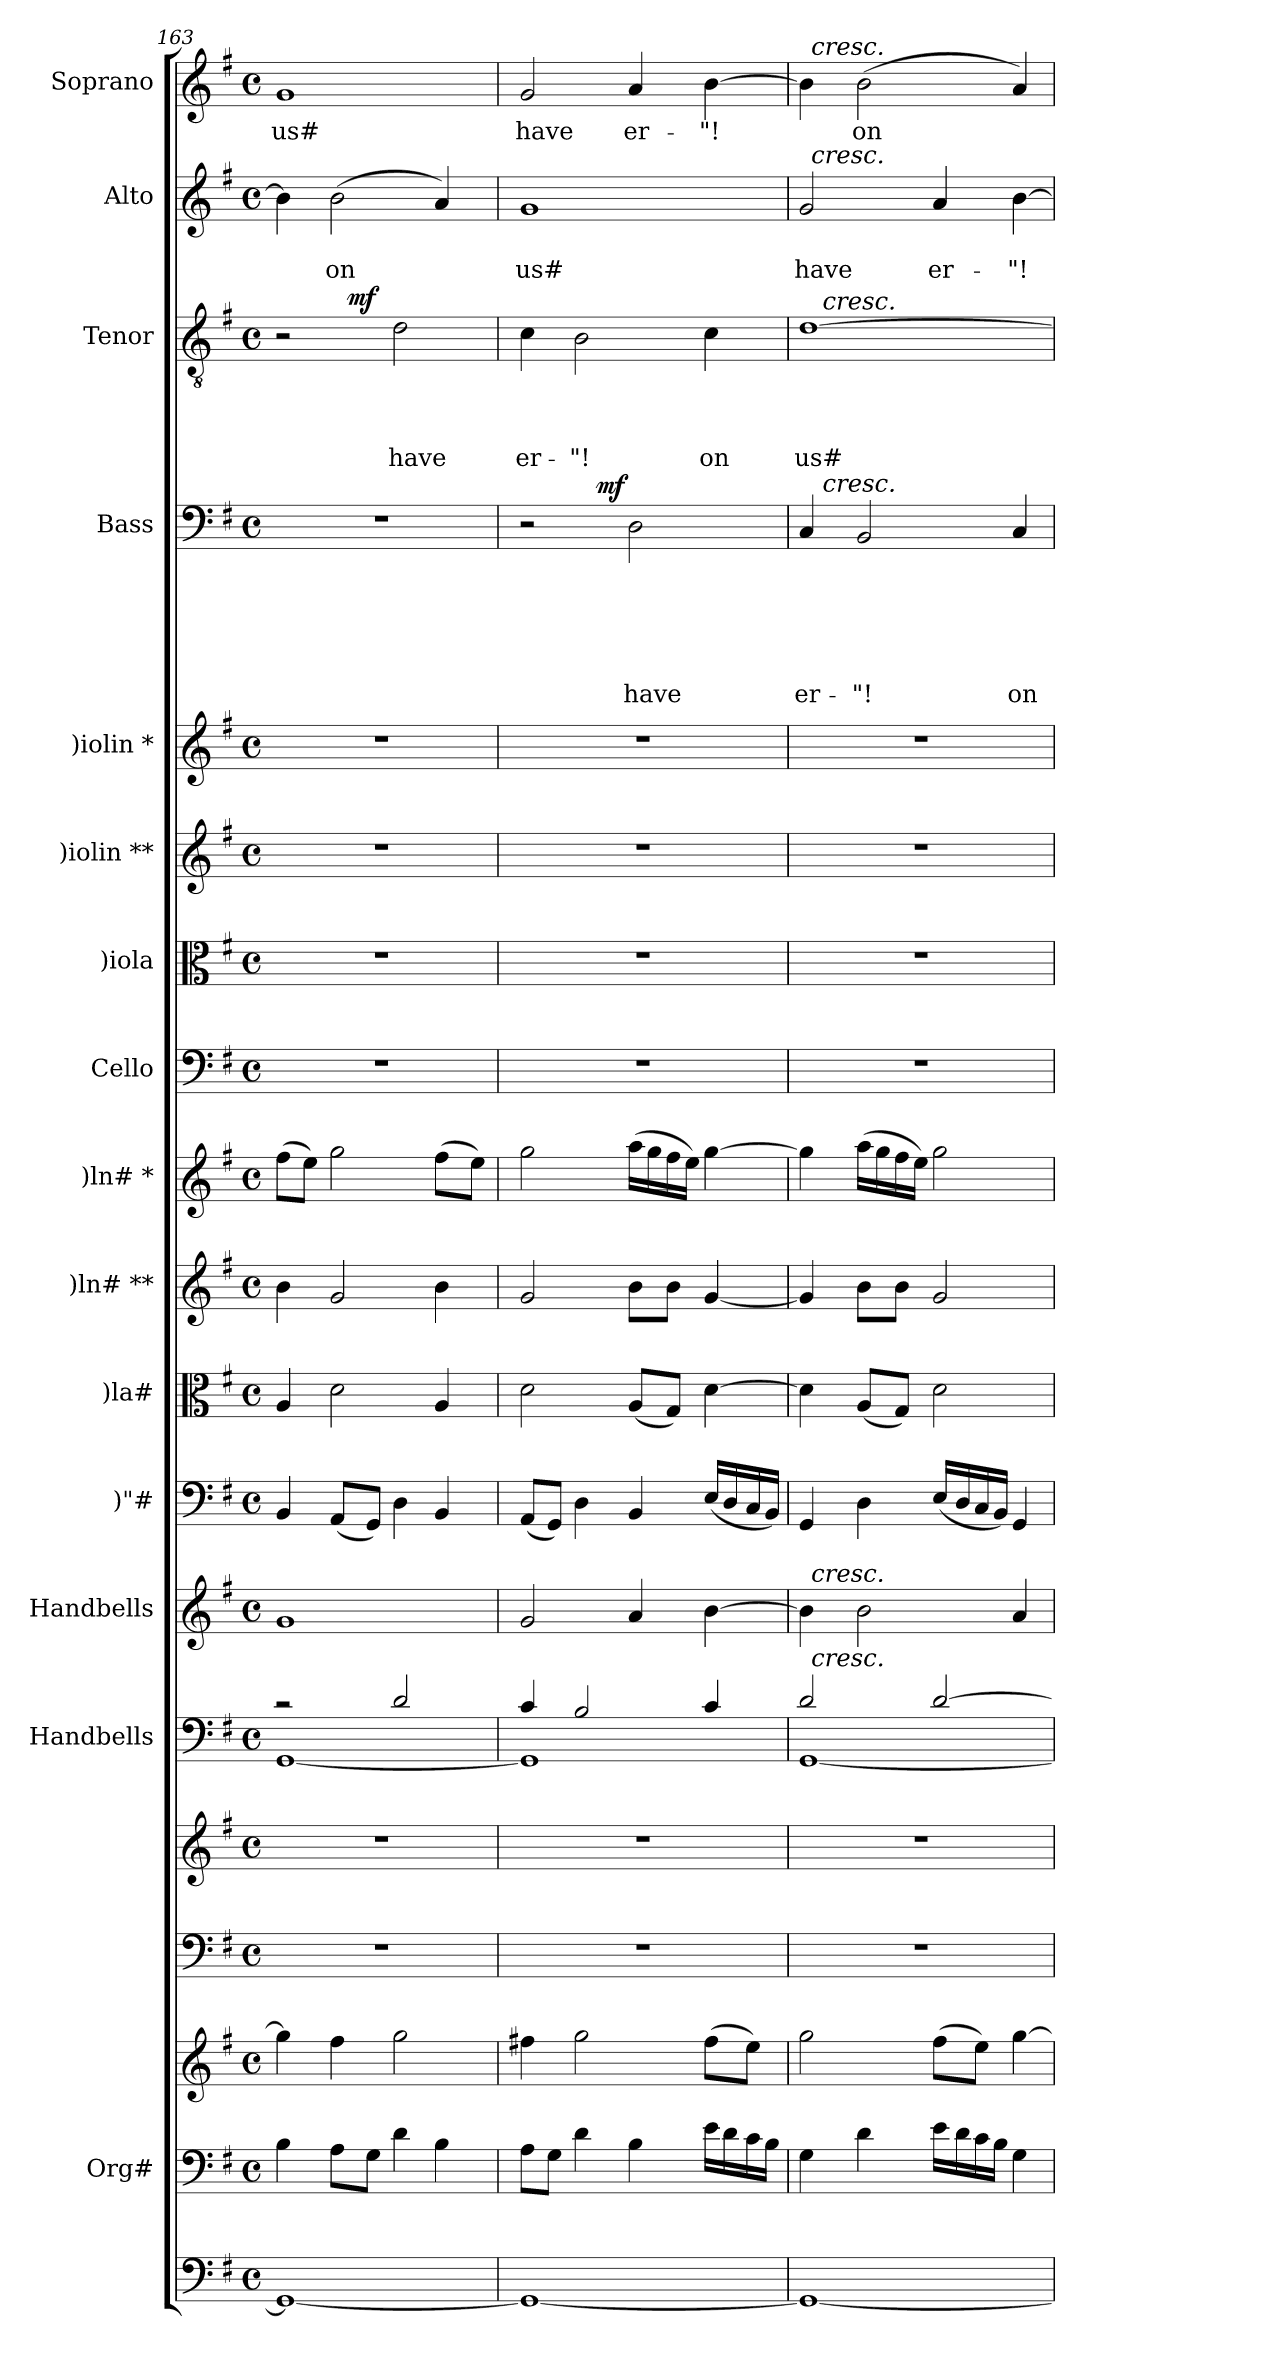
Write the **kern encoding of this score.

**kern	**kern	**kern	**kern	**kern	**kern	**kern	**kern	**kern	**kern	**kern	**kern	**kern	**kern	**kern	**kern	**text	**text	**text	**text	**text	**text	**dynam	**kern	**text	**text	**text	**text	**dynam	**kern	**text	**text	**kern	**text
*part18	*part17	*part17	*part16	*part15	*part14	*part13	*part12	*part11	*part10	*part9	*part8	*part7	*part6	*part5	*part4	*part4	*part4	*part4	*part4	*part4	*part4	*part4	*part3	*part3	*part3	*part3	*part3	*part3	*part2	*part2	*part2	*part1	*part1
*staff19	*staff18	*staff17	*staff16	*staff15	*staff14	*staff13	*staff12	*staff11	*staff10	*staff9	*staff8	*staff7	*staff6	*staff5	*staff4	*staff4	*staff4	*staff4	*staff4	*staff4	*staff4	*staff4	*staff3	*staff3	*staff3	*staff3	*staff3	*staff3	*staff2	*staff2	*staff2	*staff1	*staff1
*	*I"Org#	*	*	*	*I"Handbells	*I"Handbells	*I")"#	*I")la#	*I")ln# **	*I")ln# *	*I"Cello	*I")iola	*I")iolin **	*I")iolin *	*I"Bass	*	*	*	*	*	*	*	*I"Tenor	*	*	*	*	*	*I"Alto	*	*	*I"Soprano	*
*	*	*	*	*	*	*	*	*I')la#	*I')ln# **	*I')ln# *	*	*	*	*	*I'B	*	*	*	*	*	*	*	*I'T	*	*	*	*	*	*I'A	*	*	*I'S	*
*clefF4	*clefF4	*clefG2	*clefF4	*clefG2	*clefF4	*clefG2	*clefF4	*clefC3	*clefG2	*clefG2	*clefF4	*clefC3	*clefG2	*clefG2	*clefF4	*	*	*	*	*	*	*	*clefGv2	*	*	*	*	*	*clefG2	*	*	*clefG2	*
*k[f#]	*k[f#]	*k[f#]	*k[f#]	*k[f#]	*k[f#]	*k[f#]	*k[f#]	*k[f#]	*k[f#]	*k[f#]	*k[f#]	*k[f#]	*k[f#]	*k[f#]	*k[f#]	*	*	*	*	*	*	*	*k[f#]	*	*	*	*	*	*k[f#]	*	*	*k[f#]	*
*G:	*G:	*G:	*G:	*G:	*G:	*G:	*G:	*G:	*G:	*G:	*G:	*G:	*G:	*G:	*G:	*	*	*	*	*	*	*	*G:	*	*	*	*	*	*G:	*	*	*G:	*
*M4/4	*M4/4	*M4/4	*M4/4	*M4/4	*M4/4	*M4/4	*M4/4	*M4/4	*M4/4	*M4/4	*M4/4	*M4/4	*M4/4	*M4/4	*M4/4	*	*	*	*	*	*	*	*M4/4	*	*	*	*	*	*M4/4	*	*	*M4/4	*
*met(c)	*met(c)	*met(c)	*met(c)	*met(c)	*met(c)	*met(c)	*met(c)	*met(c)	*met(c)	*met(c)	*met(c)	*met(c)	*met(c)	*met(c)	*met(c)	*	*	*	*	*	*	*	*met(c)	*	*	*	*	*	*met(c)	*	*	*met(c)	*
=163	=163	=163	=163	=163	=163	=163	=163	=163	=163	=163	=163	=163	=163	=163	=163	=163	=163	=163	=163	=163	=163	=163	=163	=163	=163	=163	=163	=163	=163	=163	=163	=163	=163
*	*	*	*	*	*^	*	*	*	*	*	*	*	*	*	*	*	*	*	*	*	*	*	*	*	*	*	*	*	*	*	*	*	*
!	!	!	!	!	!	!	!	!	!	!	!	!	!	!	!	!	!	!	!	!	!	!	!	!	!	!	!	!	!	!	!	!	!	!LO:LY:b
*	*	*	*	*	*	*	*	*	*	*	*	*	*	*	*	*	*	*	*	*	*	*	*	*^	*	*	*	*	*	*	*	*	*	*
1GG_	4B\	4gg\]	1r	1r	2rc	[<1GG	1g	4BB/	4A/	4b\	(>8ff#\L	1r	1r	1r	1r	1r	.	.	.	.	.	.	.	2r	4ryy	.	.	.	.	.	4b\]	.	.	1g	us#
.	.	.	.	.	.	.	.	.	.	.	8ee\J)	.	.	.	.	.	.	.	.	.	.	.	.	.	.	.	.	.	.	.	.	.	.	.	.
!	!	!	!	!	!	!	!	!	!	!	!	!	!	!	!	!	!	!	!	!	!	!	!	!	!	!	!	!	!	!	!	!	!LO:LY:b	!	!
.	8A\L	4ff#\	.	.	.	.	.	(<8AA/L	2d\	2g/	2gg\	.	.	.	.	.	.	.	.	.	.	.	.	.	16ryy	.	.	.	.	.	(>2b\	.	on	.	.
!	!	!	!	!	!	!	!	!	!	!	!	!	!	!	!	!	!	!	!	!	!	!	!	!	!	!	!	!	!	!LO:DY:a	!	!	!	!	!
.	.	.	.	.	.	.	.	.	.	.	.	.	.	.	.	.	.	.	.	.	.	.	.	.	2ryy	.	.	.	.	mf	.	.	.	.	.
.	8G\J	.	.	.	.	.	.	8GG/J)	.	.	.	.	.	.	.	.	.	.	.	.	.	.	.	.	.	.	.	.	.	.	.	.	.	.	.
!	!	!	!	!	!	!	!	!	!	!	!	!	!	!	!	!	!	!	!	!	!	!	!	!	!	!	!	!	!LO:LY:b	!	!	!	!	!	!
.	4d\	2gg\	.	.	2d/	.	.	4D\	.	.	.	.	.	.	.	.	.	.	.	.	.	.	.	2d\	.	.	.	.	have	.	.	.	.	.	.
.	4B\	.	.	.	.	.	.	4BB/	4A/	4b\	(>8ff#\L	.	.	.	.	.	.	.	.	.	.	.	.	.	.	.	.	.	.	.	4a/)	.	.	.	.
.	.	.	.	.	.	.	.	.	.	.	.	.	.	.	.	.	.	.	.	.	.	.	.	.	8.ryy	.	.	.	.	.	.	.	.	.	.
.	.	.	.	.	.	.	.	.	.	.	8ee\J)	.	.	.	.	.	.	.	.	.	.	.	.	.	.	.	.	.	.	.	.	.	.	.	.
!!LO:PB:g=z
=164	=164	=164	=164	=164	=164	=164	=164	=164	=164	=164	=164	=164	=164	=164	=164	=164	=164	=164	=164	=164	=164	=164	=164	=164	=164	=164	=164	=164	=164	=164	=164	=164	=164	=164	=164
!	!	!	!	!	!	!	!	!	!	!	!	!	!	!	!	!	!	!	!	!	!	!	!	!	!	!	!	!	!LO:LY:b	!	!	!	!LO:LY:b	!	!LO:LY:b
*	*	*	*	*	*	*	*	*	*	*	*	*	*	*	*	*^	*	*	*	*	*	*	*	*v	*v	*	*	*	*	*	*	*	*	*	*
1GG_	8A\L	4ff#X\	1r	1r	4c/	1GG]	2g/	(<8AA/L	2d\	2g/	2gg\	1r	1r	1r	1r	2r	4ryy	.	.	.	.	.	.	.	4c\	.	.	.	er-	.	1g	.	us#	2g/	have
.	8G\J	.	.	.	.	.	.	8GG/J)	.	.	.	.	.	.	.	.	.	.	.	.	.	.	.	.	.	.	.	.	.	.	.	.	.	.	.
!	!	!	!	!	!	!	!	!	!	!	!	!	!	!	!	!	!	!	!	!	!	!	!	!	!	!	!	!	!LO:LY:b	!	!	!	!	!	!
.	4d\	2gg\	.	.	2B/	.	.	4D\	.	.	.	.	.	.	.	.	16.ryy	.	.	.	.	.	.	.	2B\	.	.	.	-"!	.	.	.	.	.	.
!	!	!	!	!	!	!	!	!	!	!	!	!	!	!	!	!	!	!	!	!	!	!	!	!LO:DY:a	!	!	!	!	!	!	!	!	!	!	!
.	.	.	.	.	.	.	.	.	.	.	.	.	.	.	.	.	2ryy	.	.	.	.	.	.	mf	.	.	.	.	.	.	.	.	.	.	.
!	!	!	!	!	!	!	!	!	!	!	!	!	!	!	!	!	!	!	!	!	!	!	!LO:LY:b	!	!	!	!	!	!	!	!	!	!	!	!LO:LY:b
.	4B\	.	.	.	.	.	4a/	4BB/	(<8A/L	8b\L	(>16aa\LL	.	.	.	.	2D\	.	.	.	.	.	.	have	.	.	.	.	.	.	.	.	.	.	4a/	er-
.	.	.	.	.	.	.	.	.	.	.	16gg\	.	.	.	.	.	.	.	.	.	.	.	.	.	.	.	.	.	.	.	.	.	.	.	.
.	.	.	.	.	.	.	.	.	8G/J)	8b\J	16ff#\	.	.	.	.	.	.	.	.	.	.	.	.	.	.	.	.	.	.	.	.	.	.	.	.
.	.	.	.	.	.	.	.	.	.	.	16ee\JJ)	.	.	.	.	.	.	.	.	.	.	.	.	.	.	.	.	.	.	.	.	.	.	.	.
!	!	!	!	!	!	!	!	!	!	!	!	!	!	!	!	!	!	!	!	!	!	!	!	!	!	!	!	!	!LO:LY:b	!	!	!	!	!	!LO:LY:b
.	16e\LL	(>8ff#\L	.	.	4c/	.	[>4b\	(<16E/LL	[>4d\	[<4g/	[>4gg\	.	.	.	.	.	.	.	.	.	.	.	.	.	4c\	.	.	.	on	.	.	.	.	[>4b\	-"!
.	16d\	.	.	.	.	.	.	16D/	.	.	.	.	.	.	.	.	.	.	.	.	.	.	.	.	.	.	.	.	.	.	.	.	.	.	.
.	.	.	.	.	.	.	.	.	.	.	.	.	.	.	.	.	8ryy	.	.	.	.	.	.	.	.	.	.	.	.	.	.	.	.	.	.
.	16c\	8ee\J)	.	.	.	.	.	16C/	.	.	.	.	.	.	.	.	.	.	.	.	.	.	.	.	.	.	.	.	.	.	.	.	.	.	.
.	16B\JJ	.	.	.	.	.	.	16BB/JJ)	.	.	.	.	.	.	.	.	.	.	.	.	.	.	.	.	.	.	.	.	.	.	.	.	.	.	.
.	.	.	.	.	.	.	.	.	.	.	.	.	.	.	.	.	32ryy	.	.	.	.	.	.	.	.	.	.	.	.	.	.	.	.	.	.
=165	=165	=165	=165	=165	=165	=165	=165	=165	=165	=165	=165	=165	=165	=165	=165	=165	=165	=165	=165	=165	=165	=165	=165	=165	=165	=165	=165	=165	=165	=165	=165	=165	=165	=165	=165
!	!	!	!	!	!	!	!	!	!	!	!	!	!	!	!	!	!	!	!	!	!	!	!LO:LY:b	!	!	!	!	!	!LO:LY:b	!	!	!	!LO:LY:b	!	!
*	*	*	*	*	*	*^	*^	*	*	*	*	*	*	*	*	*	*	*	*	*	*	*	*	*	*^	*	*	*	*	*	*^	*	*	*^	*
1GG_	4G\	2gg\	1r	1r	2d/	[<1GG	32ryy	4b\]	32ryy	4GG/	4d\]	4g/]	4gg\]	1r	1r	1r	1r	4C/	16ryy	.	.	.	.	.	er-	.	[>1d	16ryy	.	.	.	us#	.	2g/	32ryy	.	have	4b\]	32ryy	.
!	!	!	!	!	!	!	!	!	!	!	!	!	!	!	!	!	!	!	!	!	!	!	!	!	!	!	!	!	!	!	!	!	!	!	!	!	!	!	!LO:TX:a:i:t=cresc.	!
!	!	!	!	!	!	!	!	!	!	!	!	!	!	!	!	!	!	!	!	!	!	!	!	!	!	!	!	!	!	!	!	!	!	!	!LO:TX:a:i:t=cresc.	!	!	!	!	!
!	!	!	!	!	!	!	!	!	!LO:TX:a:i:t=cresc.	!	!	!	!	!	!	!	!	!	!	!	!	!	!	!	!	!	!	!	!	!	!	!	!	!	!	!	!	!	!	!
!	!	!	!	!	!	!	!LO:TX:a:i:t=cresc.	!	!	!	!	!	!	!	!	!	!	!	!	!	!	!	!	!	!	!	!	!	!	!	!	!	!	!	!	!	!	!	!	!
.	.	.	.	.	.	.	2ryy	.	2ryy	.	.	.	.	.	.	.	.	.	.	.	.	.	.	.	.	.	.	.	.	.	.	.	.	.	2ryy	.	.	.	2ryy	.
!	!	!	!	!	!	!	!	!	!	!	!	!	!	!	!	!	!	!	!	!	!	!	!	!	!	!	!	!LO:TX:a:i:t=cresc.	!	!	!	!	!	!	!	!	!	!	!	!
!	!	!	!	!	!	!	!	!	!	!	!	!	!	!	!	!	!	!	!LO:TX:a:i:t=cresc.	!	!	!	!	!	!	!	!	!	!	!	!	!	!	!	!	!	!	!	!	!
.	.	.	.	.	.	.	.	.	.	.	.	.	.	.	.	.	.	.	2...ryy	.	.	.	.	.	.	.	.	2...ryy	.	.	.	.	.	.	.	.	.	.	.	.
!	!	!	!	!	!	!	!	!	!	!	!	!	!	!	!	!	!	!	!	!	!	!	!	!	!LO:LY:b:rj	!	!	!	!	!	!	!	!	!	!	!	!	!	!	!LO:LY:b
.	4d\	.	.	.	.	.	.	2b\	.	4D\	(<8A/L	8b\L	(>16aa\LL	.	.	.	.	2BB/	.	.	.	.	.	.	-"!	.	.	.	.	.	.	.	.	.	.	.	.	(>2b\	.	on
.	.	.	.	.	.	.	.	.	.	.	.	.	16gg\	.	.	.	.	.	.	.	.	.	.	.	.	.	.	.	.	.	.	.	.	.	.	.	.	.	.	.
.	.	.	.	.	.	.	.	.	.	.	8G/J)	8b\J	16ff#\	.	.	.	.	.	.	.	.	.	.	.	.	.	.	.	.	.	.	.	.	.	.	.	.	.	.	.
.	.	.	.	.	.	.	.	.	.	.	.	.	16ee\JJ)	.	.	.	.	.	.	.	.	.	.	.	.	.	.	.	.	.	.	.	.	.	.	.	.	.	.	.
!	!	!	!	!	!	!	!	!	!	!	!	!	!	!	!	!	!	!	!	!	!	!	!	!	!	!	!	!	!	!	!	!	!	!	!	!	!LO:LY:b	!	!	!
.	16e\LL	(>8ff#\L	.	.	[>2d/	.	.	.	.	(<16E/LL	2d\	2g/	2gg\	.	.	.	.	.	.	.	.	.	.	.	.	.	.	.	.	.	.	.	.	4a/	.	.	er-	.	.	.
.	.	.	.	.	.	.	4...ryy	.	4...ryy	.	.	.	.	.	.	.	.	.	.	.	.	.	.	.	.	.	.	.	.	.	.	.	.	.	4...ryy	.	.	.	4...ryy	.
.	16d\	.	.	.	.	.	.	.	.	16D/	.	.	.	.	.	.	.	.	.	.	.	.	.	.	.	.	.	.	.	.	.	.	.	.	.	.	.	.	.	.
.	16c\	8ee\J)	.	.	.	.	.	.	.	16C/	.	.	.	.	.	.	.	.	.	.	.	.	.	.	.	.	.	.	.	.	.	.	.	.	.	.	.	.	.	.
.	16B\JJ	.	.	.	.	.	.	.	.	16BB/JJ)	.	.	.	.	.	.	.	.	.	.	.	.	.	.	.	.	.	.	.	.	.	.	.	.	.	.	.	.	.	.
!	!	!	!	!	!	!	!	!	!	!	!	!	!	!	!	!	!	!	!	!	!	!	!	!	!LO:LY:b	!	!	!	!	!	!	!	!	!	!	!	!LO:LY:b	!	!	!
.	4G\	[>4gg\	.	.	.	.	.	4a/	.	4GG/	.	.	.	.	.	.	.	4C/	.	.	.	.	.	.	on	.	.	.	.	.	.	.	.	[>4b\	.	.	-"!	4a/)	.	.
*	*	*	*	*	*v	*v	*v	*	*	*	*	*	*	*	*	*	*	*v	*v	*	*	*	*	*	*	*	*v	*v	*	*	*	*	*	*v	*v	*	*	*v	*v	*
*	*	*	*	*	*	*v	*v	*	*	*	*	*	*	*	*	*	*	*	*	*	*	*	*	*	*	*	*	*	*	*	*	*	*	*
=	=	=	=	=	=	=	=	=	=	=	=	=	=	=	=	=	=	=	=	=	=	=	=	=	=	=	=	=	=	=	=	=	=
*-	*-	*-	*-	*-	*-	*-	*-	*-	*-	*-	*-	*-	*-	*-	*-	*-	*-	*-	*-	*-	*-	*-	*-	*-	*-	*-	*-	*-	*-	*-	*-	*-	*-
